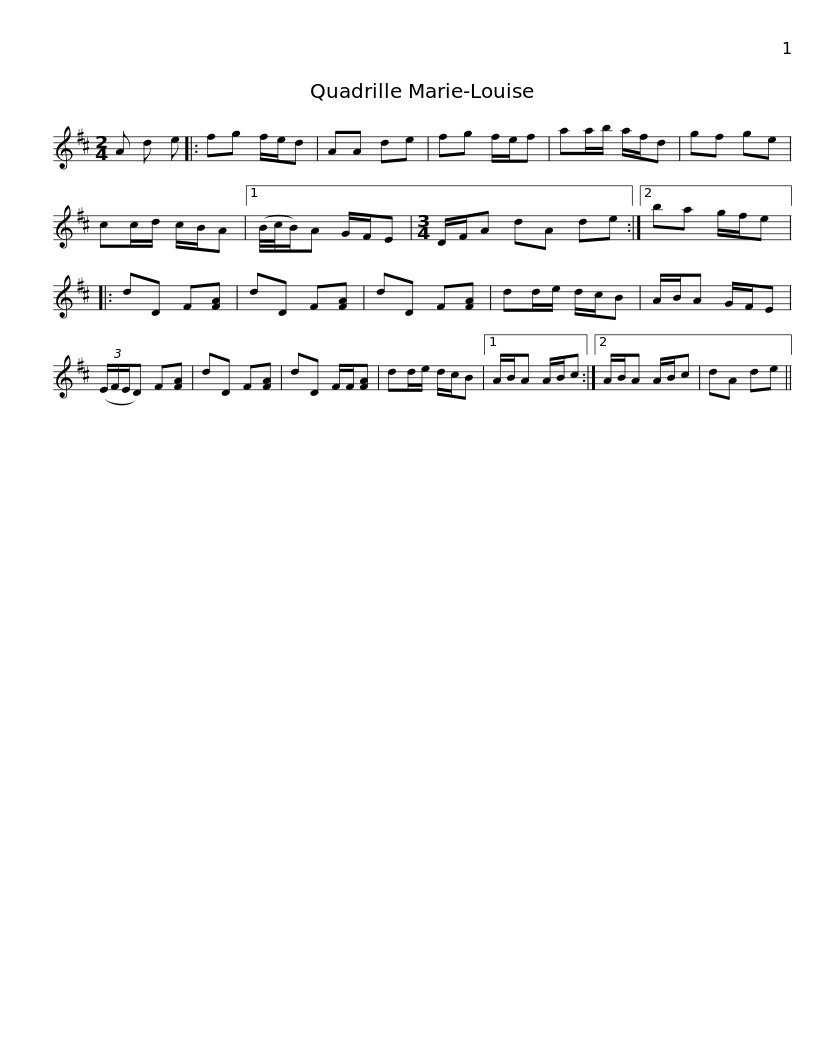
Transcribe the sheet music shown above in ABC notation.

X:1
L:1/8
M:2/4
I:linebreak $
K:D
V:1 treble
V:1
 A d e |: fg f/e/d | AA de | fg f/e/f | aa/b/ a/f/d | %5
 gf ge | cc/d/ c/B/A |1 (B/4c/4B/)A G/F/E |$[M:3/4] D/F/A dA de :|2 ba g/f/e |: %10
 dD F[FA] | dD F[FA] | dD F[FA] | dd/e/ d/c/B | A/B/A G/F/E | %15
 (3(E/F/E/D) F[FA] |$ dD F[FA] | dD F/F/[FA] | dd/e/ d/c/B |1 A/B/A A/B/c :|2 %20
 A/B/A A/B/c | dA de || %22
